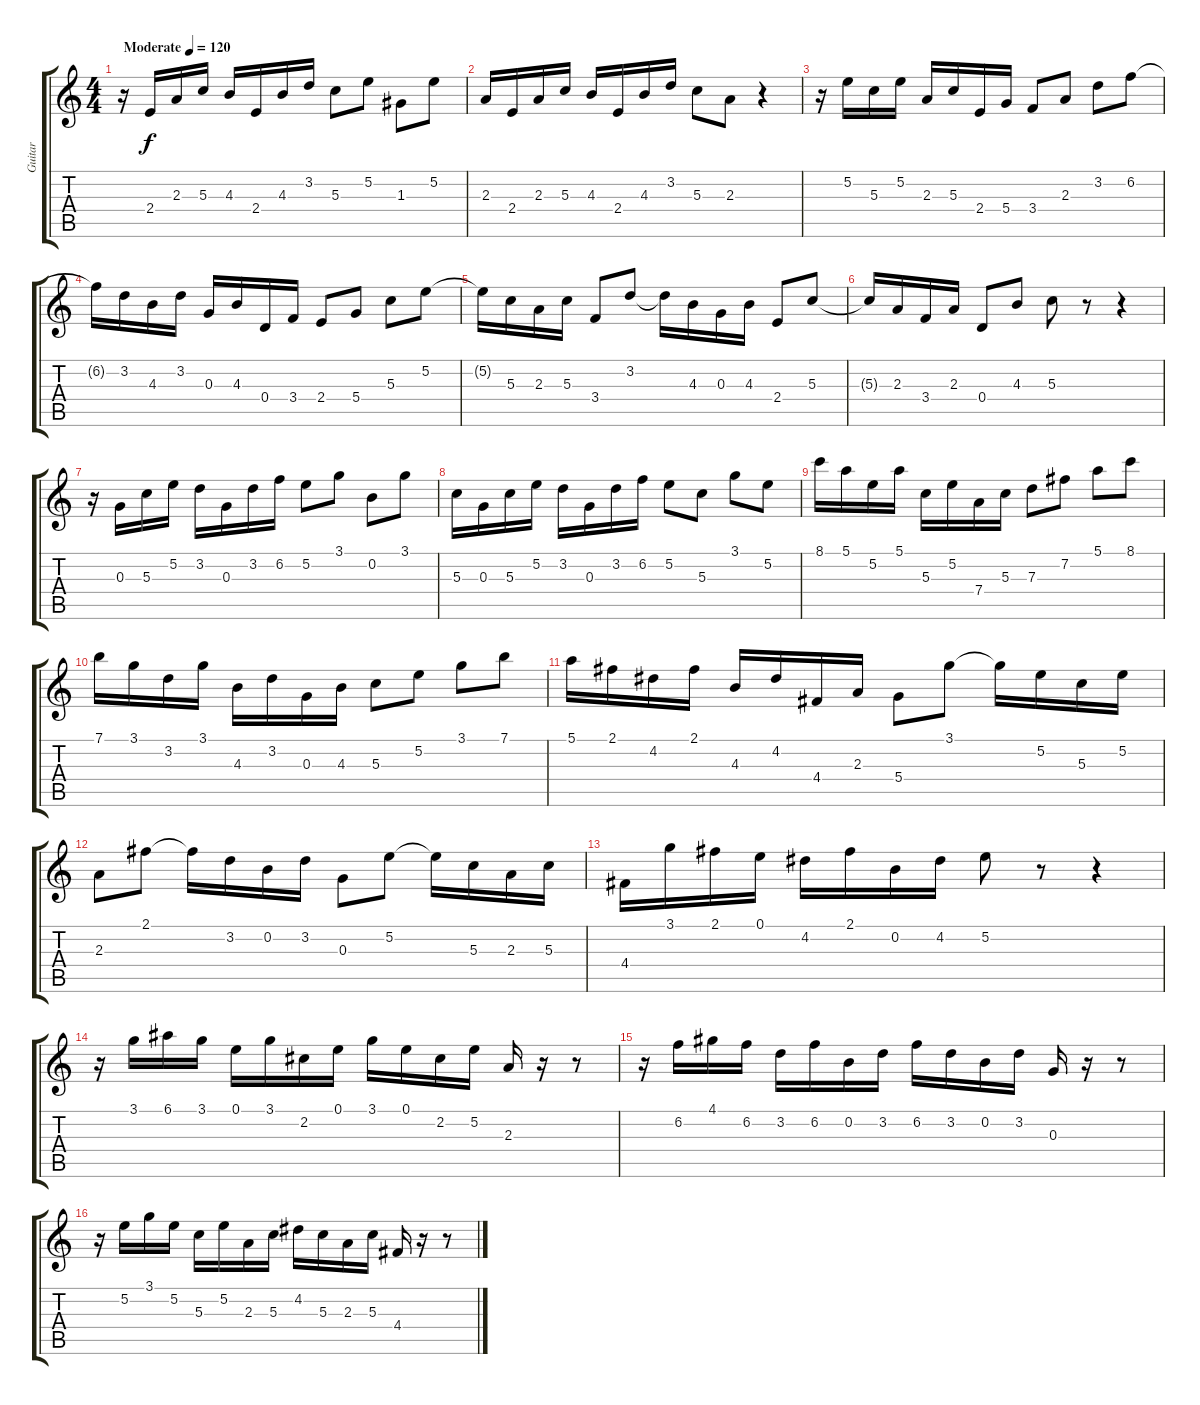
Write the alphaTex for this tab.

\track ("Guitar" "Guitar") {instrument electricguitarjazz}
\staff {score tabs}
\tuning (E4 B3 G3 D3 A2 E2) {hide}
\ts (4 4)
\tempo (120 "Moderate")
\clef g2
\ks c
r.16{dy f instrument electricguitarjazz} 2.4.16 2.3.16 5.3.16 4.3.16 2.4.16 4.3.16 3.2.16 5.3.8 5.2.8 1.3.8 5.2.8 |
2.3.16 2.4.16 2.3.16 5.3.16 4.3.16 2.4.16 4.3.16 3.2.16 5.3.8 2.3.8 r.4 |
r.16 5.2.16 5.3.16 5.2.16 2.3.16 5.3.16 2.4.16 5.4.16 3.4.8 2.3.8 3.2.8 6.2.8 |
6.2{t}.16 3.2.16 4.3.16 3.2.16 0.3.16 4.3.16 0.4.16 3.4.16 2.4.8 5.4.8 5.3.8 5.2.8 |
5.2{t}.16 5.3.16 2.3.16 5.3.16 3.4.8 3.2.8 3.2{t}.16 4.3.16 0.3.16 4.3.16 2.4.8 5.3.8 |
5.3{t}.16 2.3.16 3.4.16 2.3.16 0.4.8 4.3.8 5.3.8 r.8 r.4 |
r.16 0.3.16 5.3.16 5.2.16 3.2.16 0.3.16 3.2.16 6.2.16 5.2.8 3.1.8 0.2.8 3.1.8 |
5.3.16 0.3.16 5.3.16 5.2.16 3.2.16 0.3.16 3.2.16 6.2.16 5.2.8 5.3.8 3.1.8 5.2.8 |
8.1.16 5.1.16 5.2.16 5.1.16 5.3.16 5.2.16 7.4.16 5.3.16 7.3.8 7.2.8 5.1.8 8.1.8 |
7.1.16 3.1.16 3.2.16 3.1.16 4.3.16 3.2.16 0.3.16 4.3.16 5.3.8 5.2.8 3.1.8 7.1.8 |
5.1.16 2.1.16 4.2.16 2.1.16 4.3.16 4.2.16 4.4.16 2.3.16 5.4.8 3.1.8 3.1{t}.16 5.2.16 5.3.16 5.2.16 |
2.3.8 2.1.8 2.1{t}.16 3.2.16 0.2.16 3.2.16 0.3.8 5.2.8 5.2{t}.16 5.3.16 2.3.16 5.3.16 |
4.4.16 3.1.16 2.1.16 0.1.16 4.2.16 2.1.16 0.2.16 4.2.16 5.2.8 r.8 r.4 |
r.16 3.1.16 6.1.16 3.1.16 0.1.16 3.1.16 2.2.16 0.1.16 3.1.16 0.1.16 2.2.16 5.2.16 2.3.16 r.16 r.8 |
r.16 6.2.16 4.1.16 6.2.16 3.2.16 6.2.16 0.2.16 3.2.16 6.2.16 3.2.16 0.2.16 3.2.16 0.3.16 r.16 r.8 |
r.16 5.2.16 3.1.16 5.2.16 5.3.16 5.2.16 2.3.16 5.3.16 4.2.16 5.3.16 2.3.16 5.3.16 4.4.16 r.16 r.8
